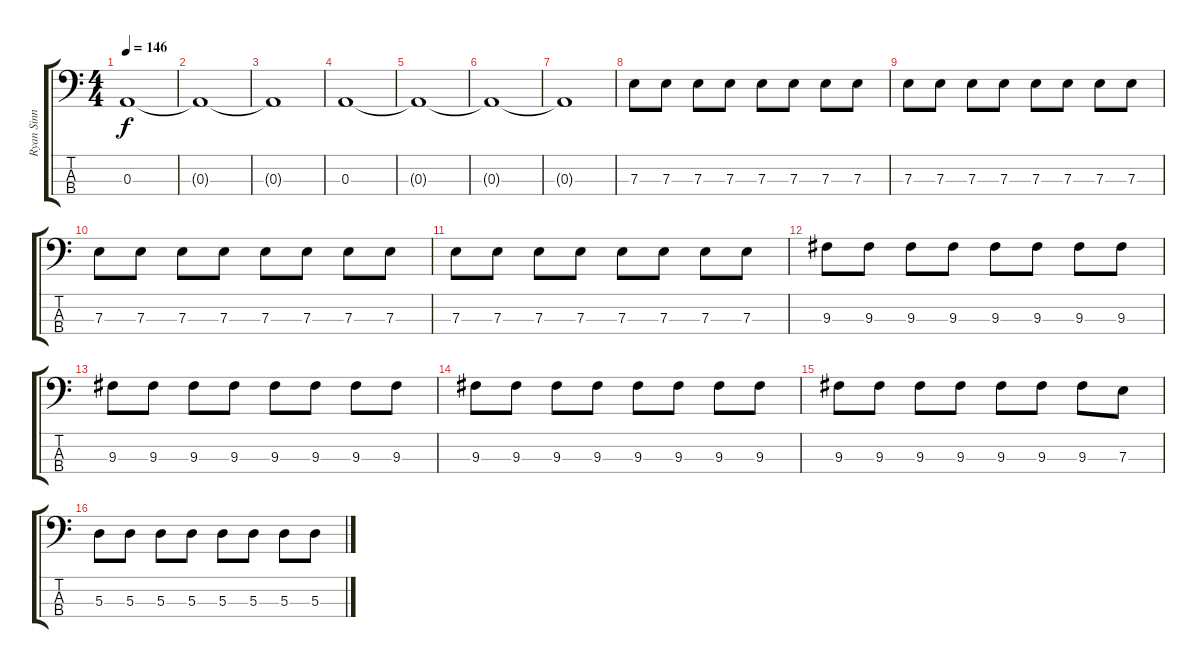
\track ("Ryan Sinn" "Ryan Sinn") {instrument electricbassfinger}
\staff {score tabs}
\tuning (G2 D2 A1 E1) {hide}
\ts (4 4)
\tempo 146
\clef f4
\ks c
0.3{t}.1{dy f} |
0.3{t}.1 |
0.3{t}.1 |
0.3.1 |
0.3{t}.1 |
0.3{t}.1 |
0.3{t}.1 |
7.3.8 7.3.8 7.3.8 7.3.8 7.3.8 7.3.8 7.3.8 7.3.8 |
7.3.8 7.3.8 7.3.8 7.3.8 7.3.8 7.3.8 7.3.8 7.3.8 |
7.3.8 7.3.8 7.3.8 7.3.8 7.3.8 7.3.8 7.3.8 7.3.8 |
7.3.8 7.3.8 7.3.8 7.3.8 7.3.8 7.3.8 7.3.8 7.3.8 |
9.3.8 9.3.8 9.3.8 9.3.8 9.3.8 9.3.8 9.3.8 9.3.8 |
9.3.8 9.3.8 9.3.8 9.3.8 9.3.8 9.3.8 9.3.8 9.3.8 |
9.3.8 9.3.8 9.3.8 9.3.8 9.3.8 9.3.8 9.3.8 9.3.8 |
9.3.8 9.3.8 9.3.8 9.3.8 9.3.8 9.3.8 9.3.8 7.3.8 |
5.3.8 5.3.8 5.3.8 5.3.8 5.3.8 5.3.8 5.3.8 5.3.8
